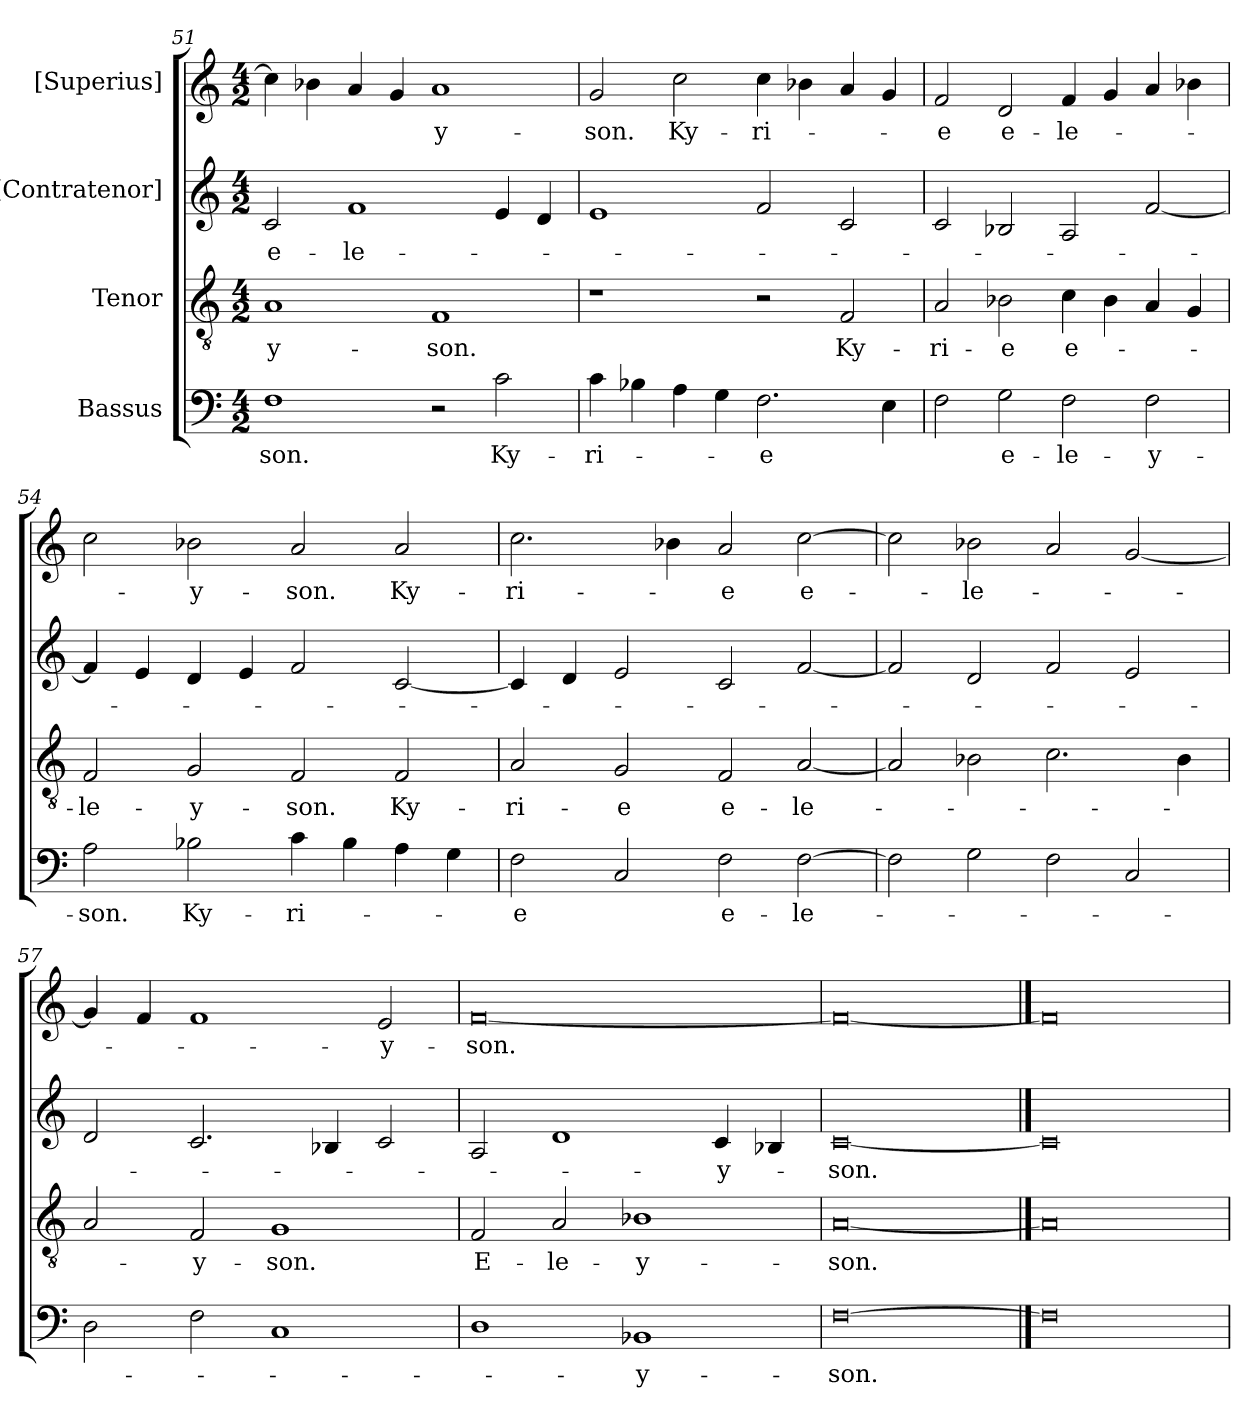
**kern	**text	**kern	**text	**kern	**text	**kern	**text
*part4	*part4	*part3	*part3	*part2	*part2	*part1	*part1
*staff4	*staff4	*staff3	*staff3	*staff2	*staff2	*staff1	*staff1
*I"Bassus	*	*I"Tenor	*	*I"[Contratenor]	*	*I"[Superius]	*
*clefF4	*	*clefGv2	*	*clefG2	*	*clefG2	*
*k[]	*	*k[]	*	*k[]	*	*k[]	*
*M4/2	*	*M4/2	*	*M4/2	*	*M4/2	*
=51	=51	=51	=51	=51	=51	=51	=51
1F\	-son.	1A/	-y-	2c/	e-	4cc\]	.
.	.	.	.	.	.	4b-X\	.
.	.	.	.	1f/	-le-	4a/	.
.	.	.	.	.	.	4g/	.
2r	.	1F/	-son.	.	.	1a/	-y-
2c\	Ky-	.	.	4e/	.	.	.
.	.	.	.	4d/	.	.	.
=52	=52	=52	=52	=52	=52	=52	=52
4c\	-ri-	1r	.	1e/	.	2g/	-son.
4B-X\	.	.	.	.	.	.	.
4A\	.	.	.	.	.	2cc\	Ky-
4G\	.	.	.	.	.	.	.
2.F\	-e	2r	.	2f/	.	4cc\	-ri-
.	.	.	.	.	.	4b-X\	.
.	.	2F/	Ky-	2c/	.	4a/	.
4E\	.	.	.	.	.	4g/	.
=53	=53	=53	=53	=53	=53	=53	=53
2F\	.	2A/	-ri-	2c/	.	2f/	-e
2G\	e-	2B-X\	-e	2B-X/	.	2d/	e-
2F\	-le-	4c\	e-	2A/	.	4f/	-le-
.	.	4B-\	.	.	.	4g/	.
2F\	-y-	4A/	.	[2f/	.	4a/	.
.	.	4G/	.	.	.	4b-X\	.
=54	=54	=54	=54	=54	=54	=54	=54
2A\	-son.	2F/	-le-	4f/]	.	2cc\	.
.	.	.	.	4e/	.	.	.
2B-X\	Ky-	2G/	-y-	4d/	.	2b-X\	-y-
.	.	.	.	4e/	.	.	.
4c\	-ri-	2F/	-son.	2f/	.	2a/	-son.
4B-\	.	.	.	.	.	.	.
4A\	.	2F/	Ky-	[2c/	.	2a/	Ky-
4G\	.	.	.	.	.	.	.
=55	=55	=55	=55	=55	=55	=55	=55
2F\	-e	2A/	-ri-	4c/]	.	2.cc\	-ri-
.	.	.	.	4d/	.	.	.
2C/	.	2G/	-e	2e/	.	.	.
.	.	.	.	.	.	4b-X\	.
2F\	e-	2F/	e-	2c/	.	2a/	-e
[2F\	le-	[2A/	-le-	[2f/	.	[2cc\	e-
=56	=56	=56	=56	=56	=56	=56	=56
2F\]	.	2A/]	.	2f/]	.	2cc\]	.
2G\	.	2B-X\	.	2d/	.	2b-X\	-le-
2F\	.	2.c\	.	2f/	.	2a/	.
2C/	.	.	.	2e/	.	[2g/	.
.	.	4B-\	.	.	.	.	.
=57	=57	=57	=57	=57	=57	=57	=57
2D\	.	2A/	.	2d/	.	4g/]	.
.	.	.	.	.	.	4f/	.
2F\	.	2F/	-y-	2.c/	.	1f/	.
1C/	.	1G/	-son.	.	.	.	.
.	.	.	.	4B-X/	.	.	.
.	.	.	.	2c/	.	2e/	-y-
=58	=58	=58	=58	=58	=58	=58	=58
1D\	.	2F/	E-	2A/	.	[0f/	-son.
.	.	2A/	-le-	1d/	.	.	.
1BB-X/	-y-	1B-X\	-y-	.	.	.	.
.	.	.	.	4c/	-y-	.	.
.	.	.	.	4B-X/	.	.	.
=59	=59	=59	=59	=59	=59	=59	=59
[0F\	-son.	[0A/	-son.	[0c/	-son.	0f/_	.
==60	==60	==60	==60	==60	==60	==60	==60
0F\]	.	0A/]	.	0c/]	.	0f/]	.
=	=	=	=	=	=	=	=
*-	*-	*-	*-	*-	*-	*-	*-
